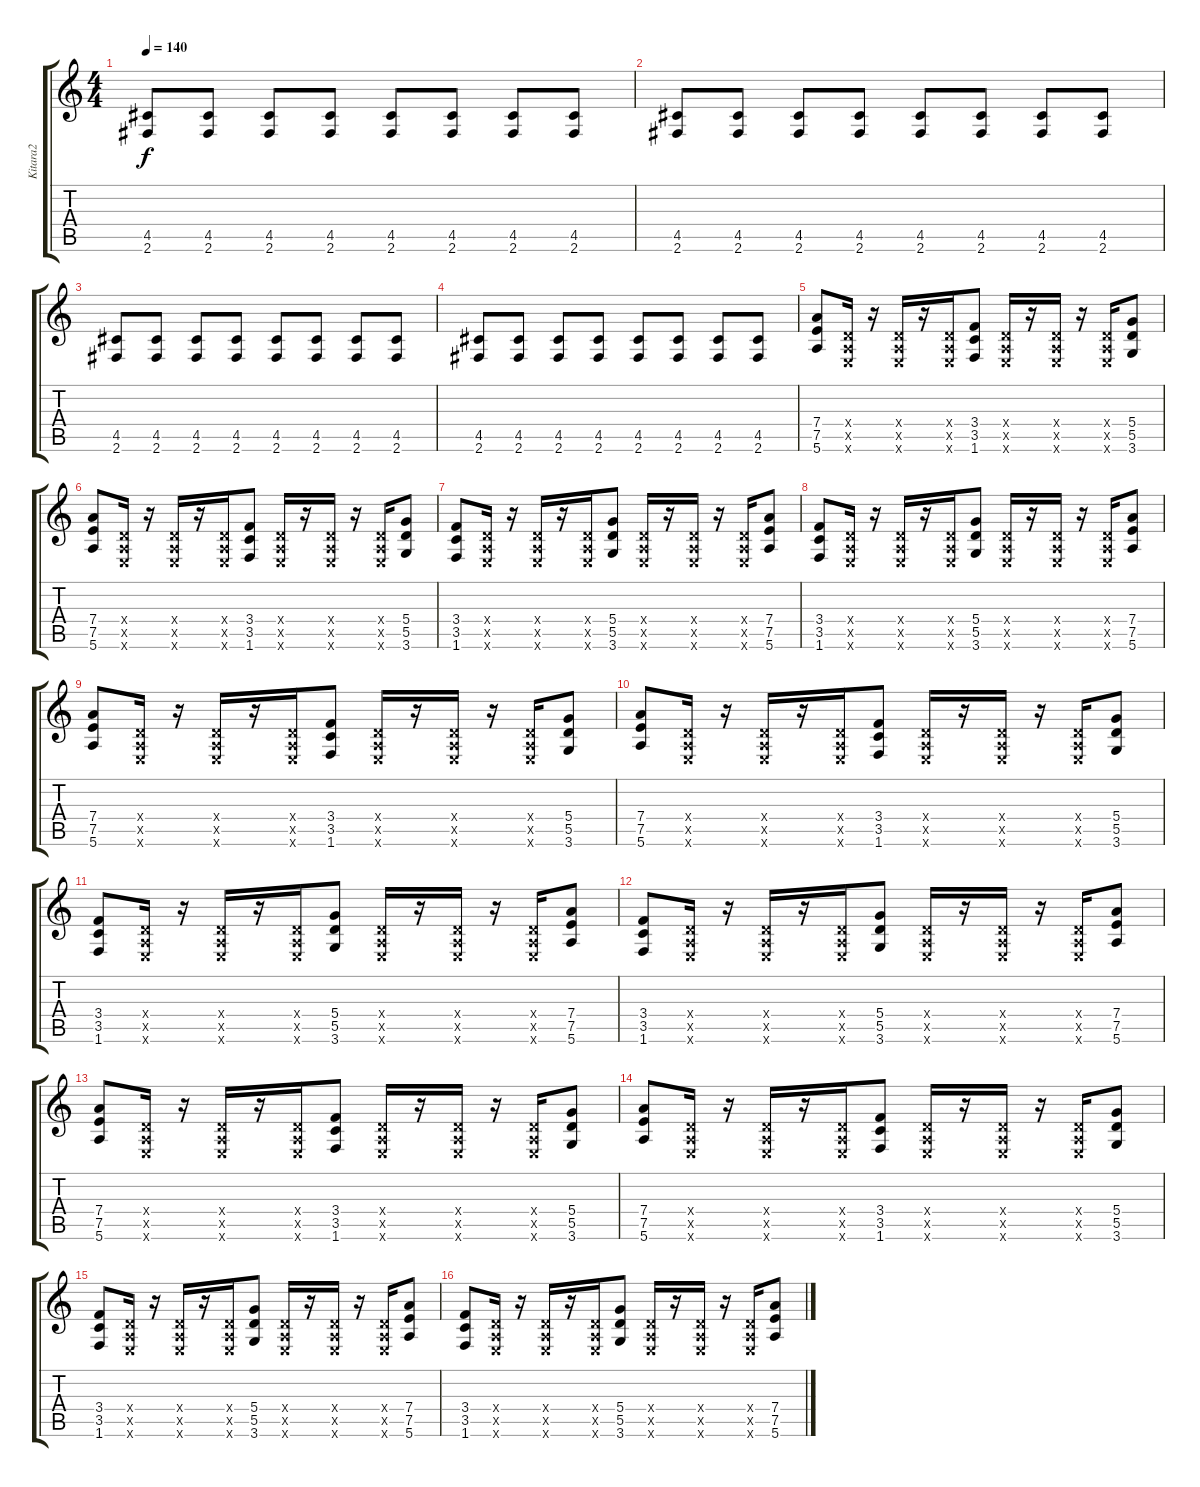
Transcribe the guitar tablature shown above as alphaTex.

\track ("Kitara2" "Kitara2") {instrument distortionguitar}
\staff {score tabs}
\tuning (F4 C4 G3 D3 A2 E2) {hide}
\ts (4 4)
\tempo 140
\clef g2
\ks c
(4.5 2.6).8{dy f} (4.5 2.6).8 (4.5 2.6).8 (4.5 2.6).8 (4.5 2.6).8 (4.5 2.6).8 (4.5 2.6).8 (4.5 2.6).8 |
(4.5 2.6).8 (4.5 2.6).8 (4.5 2.6).8 (4.5 2.6).8 (4.5 2.6).8 (4.5 2.6).8 (4.5 2.6).8 (4.5 2.6).8 |
(4.5 2.6).8 (4.5 2.6).8 (4.5 2.6).8 (4.5 2.6).8 (4.5 2.6).8 (4.5 2.6).8 (4.5 2.6).8 (4.5 2.6).8 |
(4.5 2.6).8 (4.5 2.6).8 (4.5 2.6).8 (4.5 2.6).8 (4.5 2.6).8 (4.5 2.6).8 (4.5 2.6).8 (4.5 2.6).8 |
(7.4 7.5 5.6).8 (0.4{x} 0.5{x} 0.6{x}).16 r.16 (0.4{x} 0.5{x} 0.6{x}).16 r.16 (0.4{x} 0.5{x} 0.6{x}).16 (3.4 3.5 1.6).8 (0.4{x} 0.5{x} 0.6{x}).16 r.16 (0.4{x} 0.5{x} 0.6{x}).16 r.16 (0.4{x} 0.5{x} 0.6{x}).16 (5.4 5.5 3.6).8 |
(7.4 7.5 5.6).8 (0.4{x} 0.5{x} 0.6{x}).16 r.16 (0.4{x} 0.5{x} 0.6{x}).16 r.16 (0.4{x} 0.5{x} 0.6{x}).16 (3.4 3.5 1.6).8 (0.4{x} 0.5{x} 0.6{x}).16 r.16 (0.4{x} 0.5{x} 0.6{x}).16 r.16 (0.4{x} 0.5{x} 0.6{x}).16 (5.4 5.5 3.6).8 |
(3.4 3.5 1.6).8 (0.4{x} 0.5{x} 0.6{x}).16 r.16 (0.4{x} 0.5{x} 0.6{x}).16 r.16 (0.4{x} 0.5{x} 0.6{x}).16 (5.4 5.5 3.6).8 (0.4{x} 0.5{x} 0.6{x}).16 r.16 (0.4{x} 0.5{x} 0.6{x}).16 r.16 (0.4{x} 0.5{x} 0.6{x}).16 (7.4 7.5 5.6).8 |
(3.4 3.5 1.6).8 (0.4{x} 0.5{x} 0.6{x}).16 r.16 (0.4{x} 0.5{x} 0.6{x}).16 r.16 (0.4{x} 0.5{x} 0.6{x}).16 (5.4 5.5 3.6).8 (0.4{x} 0.5{x} 0.6{x}).16 r.16 (0.4{x} 0.5{x} 0.6{x}).16 r.16 (0.4{x} 0.5{x} 0.6{x}).16 (7.4 7.5 5.6).8 |
(7.4 7.5 5.6).8 (0.4{x} 0.5{x} 0.6{x}).16 r.16 (0.4{x} 0.5{x} 0.6{x}).16 r.16 (0.4{x} 0.5{x} 0.6{x}).16 (3.4 3.5 1.6).8 (0.4{x} 0.5{x} 0.6{x}).16 r.16 (0.4{x} 0.5{x} 0.6{x}).16 r.16 (0.4{x} 0.5{x} 0.6{x}).16 (5.4 5.5 3.6).8 |
(7.4 7.5 5.6).8 (0.4{x} 0.5{x} 0.6{x}).16 r.16 (0.4{x} 0.5{x} 0.6{x}).16 r.16 (0.4{x} 0.5{x} 0.6{x}).16 (3.4 3.5 1.6).8 (0.4{x} 0.5{x} 0.6{x}).16 r.16 (0.4{x} 0.5{x} 0.6{x}).16 r.16 (0.4{x} 0.5{x} 0.6{x}).16 (5.4 5.5 3.6).8 |
(3.4 3.5 1.6).8 (0.4{x} 0.5{x} 0.6{x}).16 r.16 (0.4{x} 0.5{x} 0.6{x}).16 r.16 (0.4{x} 0.5{x} 0.6{x}).16 (5.4 5.5 3.6).8 (0.4{x} 0.5{x} 0.6{x}).16 r.16 (0.4{x} 0.5{x} 0.6{x}).16 r.16 (0.4{x} 0.5{x} 0.6{x}).16 (7.4 7.5 5.6).8 |
(3.4 3.5 1.6).8 (0.4{x} 0.5{x} 0.6{x}).16 r.16 (0.4{x} 0.5{x} 0.6{x}).16 r.16 (0.4{x} 0.5{x} 0.6{x}).16 (5.4 5.5 3.6).8 (0.4{x} 0.5{x} 0.6{x}).16 r.16 (0.4{x} 0.5{x} 0.6{x}).16 r.16 (0.4{x} 0.5{x} 0.6{x}).16 (7.4 7.5 5.6).8 |
(7.4 7.5 5.6).8 (0.4{x} 0.5{x} 0.6{x}).16 r.16 (0.4{x} 0.5{x} 0.6{x}).16 r.16 (0.4{x} 0.5{x} 0.6{x}).16 (3.4 3.5 1.6).8 (0.4{x} 0.5{x} 0.6{x}).16 r.16 (0.4{x} 0.5{x} 0.6{x}).16 r.16 (0.4{x} 0.5{x} 0.6{x}).16 (5.4 5.5 3.6).8 |
(7.4 7.5 5.6).8 (0.4{x} 0.5{x} 0.6{x}).16 r.16 (0.4{x} 0.5{x} 0.6{x}).16 r.16 (0.4{x} 0.5{x} 0.6{x}).16 (3.4 3.5 1.6).8 (0.4{x} 0.5{x} 0.6{x}).16 r.16 (0.4{x} 0.5{x} 0.6{x}).16 r.16 (0.4{x} 0.5{x} 0.6{x}).16 (5.4 5.5 3.6).8 |
(3.4 3.5 1.6).8 (0.4{x} 0.5{x} 0.6{x}).16 r.16 (0.4{x} 0.5{x} 0.6{x}).16 r.16 (0.4{x} 0.5{x} 0.6{x}).16 (5.4 5.5 3.6).8 (0.4{x} 0.5{x} 0.6{x}).16 r.16 (0.4{x} 0.5{x} 0.6{x}).16 r.16 (0.4{x} 0.5{x} 0.6{x}).16 (7.4 7.5 5.6).8 |
(3.4 3.5 1.6).8 (0.4{x} 0.5{x} 0.6{x}).16 r.16 (0.4{x} 0.5{x} 0.6{x}).16 r.16 (0.4{x} 0.5{x} 0.6{x}).16 (5.4 5.5 3.6).8 (0.4{x} 0.5{x} 0.6{x}).16 r.16 (0.4{x} 0.5{x} 0.6{x}).16 r.16 (0.4{x} 0.5{x} 0.6{x}).16 (7.4 7.5 5.6).8
